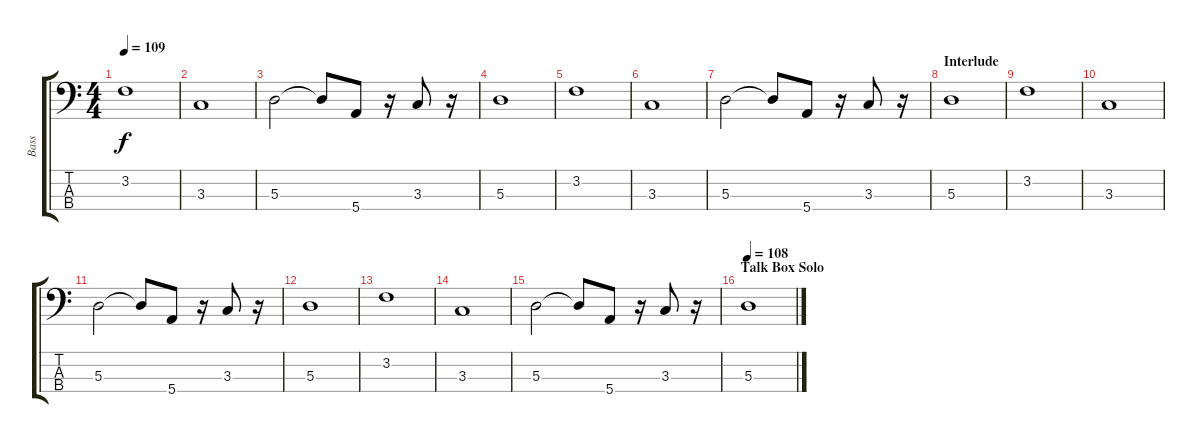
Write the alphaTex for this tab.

\track ("Bass" "Bass") {instrument electricbassfinger}
\staff {score tabs}
\tuning (G2 D2 A1 E1) {hide}
\ts (4 4)
\tempo 109
\clef f4
\ks c
3.2.1{dy f} |
3.3.1 |
5.3.2 5.3{t}.8 5.4.8 r.16 3.3.8 r.16 |
5.3.1{volume 5} |
3.2.1 |
3.3.1 |
5.3.2 5.3{t}.8 5.4.8 r.16 3.3.8 r.16 |
\section ("" "Interlude")
5.3.1{volume 5} |
3.2.1 |
3.3.1 |
5.3.2 5.3{t}.8 5.4.8 r.16 3.3.8 r.16 |
5.3.1{volume 5} |
3.2.1 |
3.3.1 |
5.3.2 5.3{t}.8 5.4.8 r.16 3.3.8 r.16 |
\section ("" "Talk Box Solo")
\tempo 108
5.3.1{volume 5}
